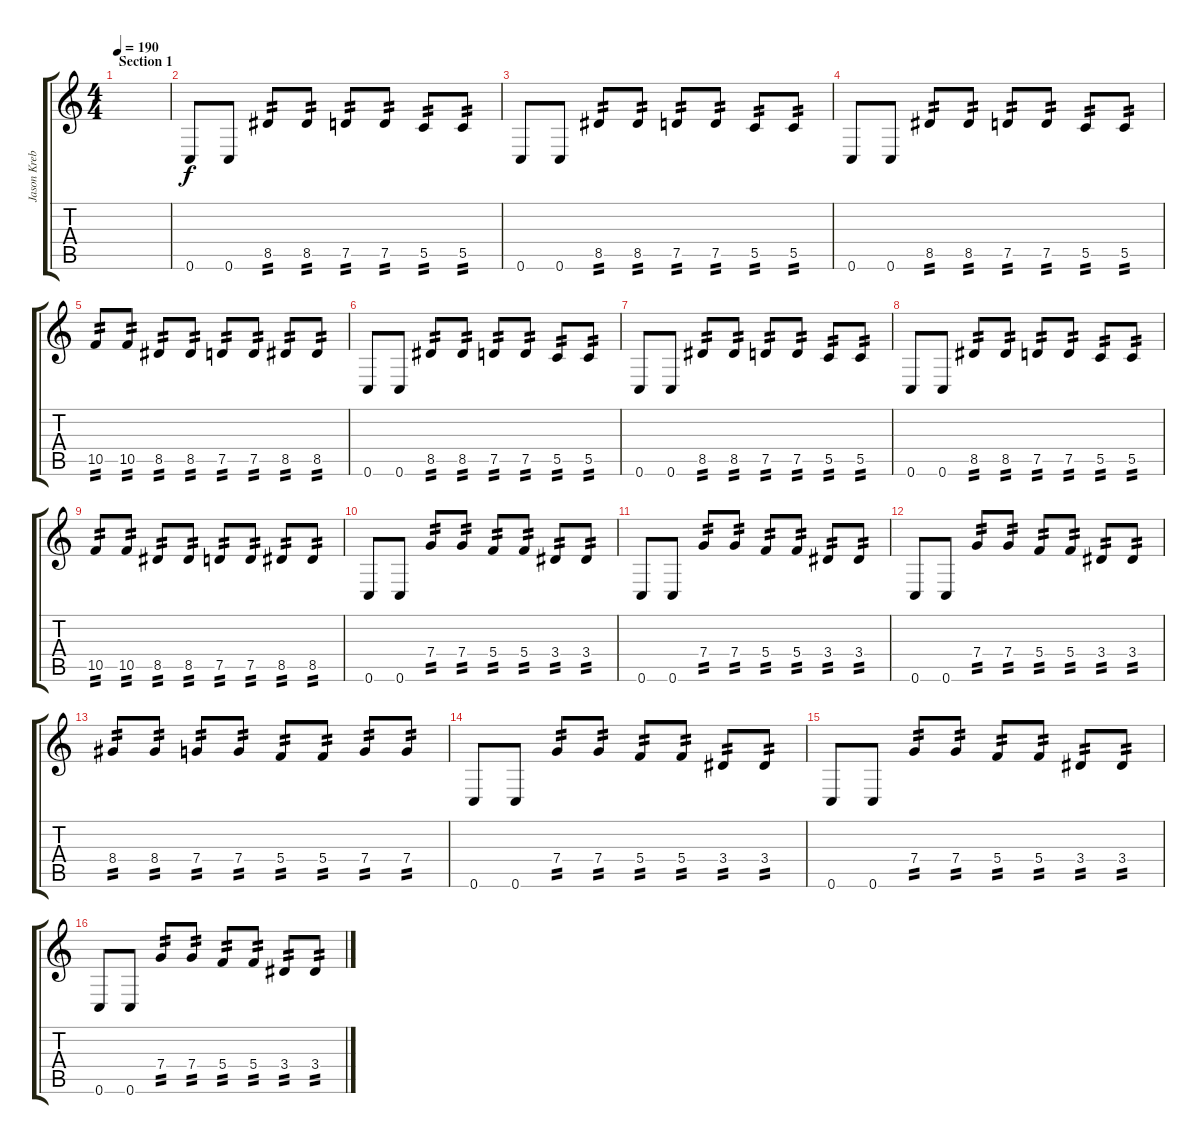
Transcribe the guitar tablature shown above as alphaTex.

\track ("Jason Krebs " "Jason Kreb") {instrument overdrivenguitar}
\staff {score tabs}
\tuning (D4 A3 F3 C3 G2 C2) {hide}
\ts (4 4)
\section ("" "Section 1")
\tempo 190
\clef g2
\ks c
|
0.6.8 0.6.8 8.5.8{tp 2} 8.5.8{tp 2} 7.5.8{tp 2} 7.5.8{tp 2} 5.5.8{tp 2} 5.5.8{tp 2} |
0.6.8 0.6.8 8.5.8{tp 2} 8.5.8{tp 2} 7.5.8{tp 2} 7.5.8{tp 2} 5.5.8{tp 2} 5.5.8{tp 2} |
0.6.8 0.6.8 8.5.8{tp 2} 8.5.8{tp 2} 7.5.8{tp 2} 7.5.8{tp 2} 5.5.8{tp 2} 5.5.8{tp 2} |
10.5.8{tp 2} 10.5.8{tp 2} 8.5.8{tp 2} 8.5.8{tp 2} 7.5.8{tp 2} 7.5.8{tp 2} 8.5.8{tp 2} 8.5.8{tp 2} |
0.6.8 0.6.8 8.5.8{tp 2} 8.5.8{tp 2} 7.5.8{tp 2} 7.5.8{tp 2} 5.5.8{tp 2} 5.5.8{tp 2} |
0.6.8 0.6.8 8.5.8{tp 2} 8.5.8{tp 2} 7.5.8{tp 2} 7.5.8{tp 2} 5.5.8{tp 2} 5.5.8{tp 2} |
0.6.8 0.6.8 8.5.8{tp 2} 8.5.8{tp 2} 7.5.8{tp 2} 7.5.8{tp 2} 5.5.8{tp 2} 5.5.8{tp 2} |
10.5.8{tp 2} 10.5.8{tp 2} 8.5.8{tp 2} 8.5.8{tp 2} 7.5.8{tp 2} 7.5.8{tp 2} 8.5.8{tp 2} 8.5.8{tp 2} |
0.6.8 0.6.8 7.4.8{tp 2} 7.4.8{tp 2} 5.4.8{tp 2} 5.4.8{tp 2} 3.4.8{tp 2} 3.4.8{tp 2} |
0.6.8 0.6.8 7.4.8{tp 2} 7.4.8{tp 2} 5.4.8{tp 2} 5.4.8{tp 2} 3.4.8{tp 2} 3.4.8{tp 2} |
0.6.8 0.6.8 7.4.8{tp 2} 7.4.8{tp 2} 5.4.8{tp 2} 5.4.8{tp 2} 3.4.8{tp 2} 3.4.8{tp 2} |
8.4.8{tp 2} 8.4.8{tp 2} 7.4.8{tp 2} 7.4.8{tp 2} 5.4.8{tp 2} 5.4.8{tp 2} 7.4.8{tp 2} 7.4.8{tp 2} |
0.6.8 0.6.8 7.4.8{tp 2} 7.4.8{tp 2} 5.4.8{tp 2} 5.4.8{tp 2} 3.4.8{tp 2} 3.4.8{tp 2} |
0.6.8 0.6.8 7.4.8{tp 2} 7.4.8{tp 2} 5.4.8{tp 2} 5.4.8{tp 2} 3.4.8{tp 2} 3.4.8{tp 2} |
0.6.8 0.6.8 7.4.8{tp 2} 7.4.8{tp 2} 5.4.8{tp 2} 5.4.8{tp 2} 3.4.8{tp 2} 3.4.8{tp 2}
